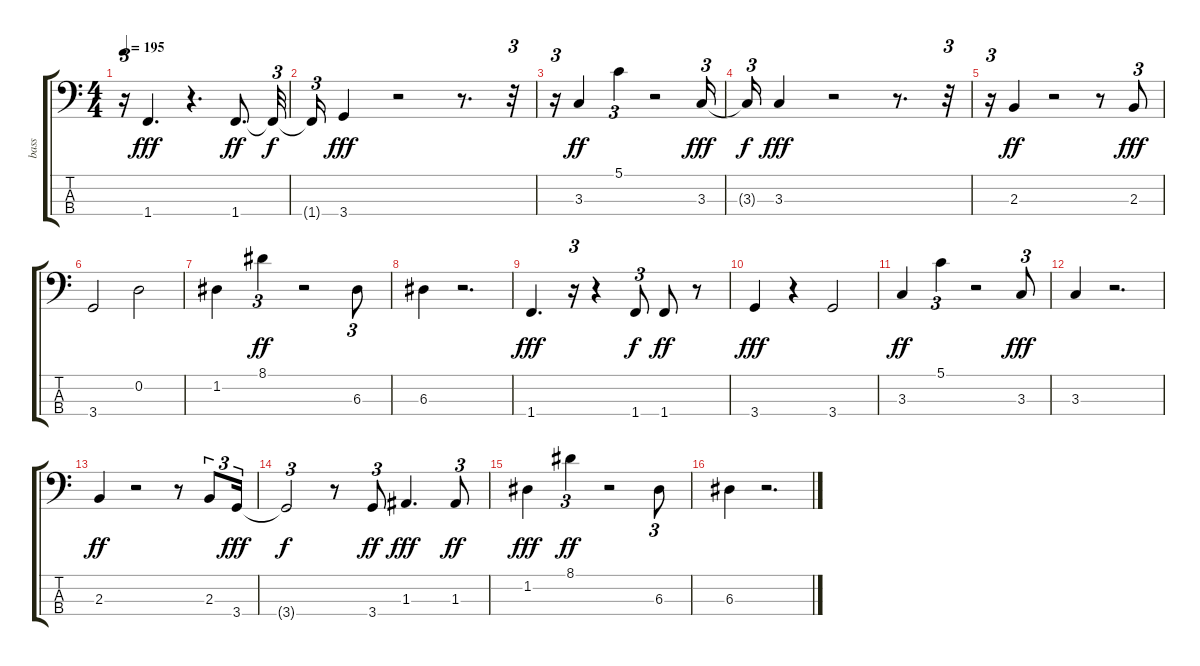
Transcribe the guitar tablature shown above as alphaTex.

\track ("bass" "bass") {mute instrument slapbass1}
\staff {score tabs}
\tuning (G2 D2 A1 E1) {hide}
\ts (4 4)
\tempo 195
\clef f4
\ks c
r.16{tu (3 2) dy ff} 1.4.4{d dy fff} r.4{d} 1.4.8{d dy ff} 1.4{t}.32{tu (3 2) dy f} |
1.4{t}.16{tu (3 2)} 3.4.4{dy fff} r.2 r.8{d} r.32{tu (3 2)} |
r.16{tu (3 2)} 3.3.4{dy ff} 5.1.4{tu (3 2)} r.2 3.3.16{tu (3 2) dy fff} |
3.3{t}.16{tu (3 2) dy f} 3.3.4{dy fff} r.2 r.8{d} r.32{tu (3 2)} |
r.16{tu (3 2)} 2.3.4{dy ff} r.2 r.8 2.3.8{tu (3 2) dy fff} |
3.4.2 0.2.2 |
1.2.4 8.1.4{tu (3 2) dy ff} r.2 6.3.8{tu (3 2)} |
6.3.4 r.2{d} |
1.4.4{d dy fff} r.16{tu (3 2)} r.4 1.4.8{tu (3 2) dy f} 1.4.8{dy ff} r.8 |
3.4.4{dy fff} r.4 3.4.2 |
3.3.4{dy ff} 5.1.4{tu (3 2)} r.2 3.3.8{tu (3 2) dy fff} |
3.3.4 r.2{d} |
2.3.4{dy ff} r.2 r.8 2.3.8{tu (3 2)} 3.4.16{tu (3 2) dy fff} |
3.4{t}.2{tu (3 2) dy f} r.8 3.4.8{tu (3 2) dy ff} 1.3.4{d dy fff} 1.3.8{tu (3 2) dy ff} |
1.2.4{dy fff} 8.1.4{tu (3 2) dy ff} r.2 6.3.8{tu (3 2)} |
6.3.4 r.2{d}
